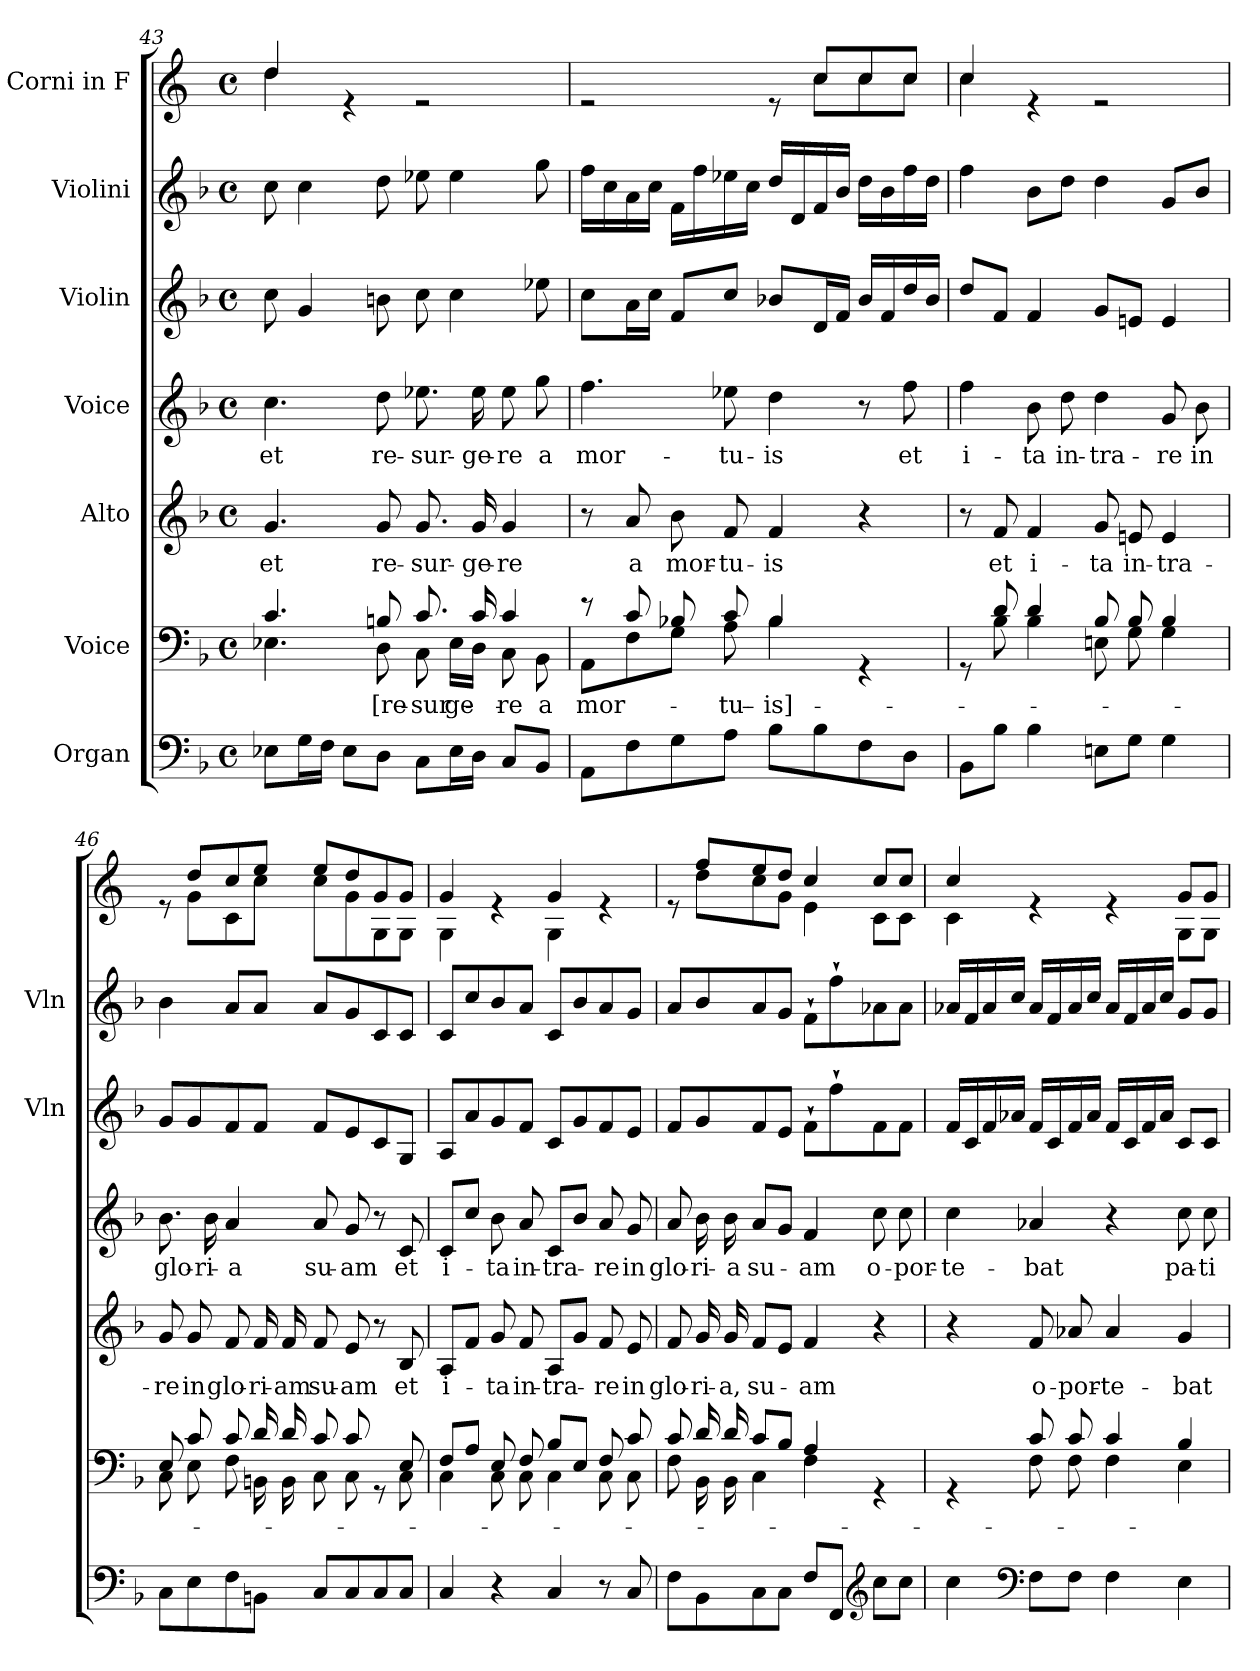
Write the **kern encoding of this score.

**kern	**kern	**text	**kern	**text	**kern	**text	**kern	**kern	**kern
*part7	*part6	*part6	*part5	*part5	*part4	*part4	*part3	*part2	*part1
*staff7	*staff6	*staff6	*staff5	*staff5	*staff4	*staff4	*staff3	*staff2	*staff1
*I"Organ	*I"Voice	*	*I"Alto	*	*I"Voice	*	*I"Violin	*I"Violini	*I"Corni in F
*	*	*	*	*	*	*	*I'Vln	*I'Vln	*
*clefF4	*clefF4	*	*clefG2	*	*clefG2	*	*clefG2	*clefG2	*clefG2
*	*	*	*	*	*	*	*	*	*ITrd4c7
*k[b-]	*k[b-]	*	*k[b-]	*	*k[b-]	*	*k[b-]	*k[b-]	*k[b-]
*M4/4	*M4/4	*	*M4/4	*	*M4/4	*	*M4/4	*M4/4	*M4/4
*met(c)	*met(c)	*	*met(c)	*	*met(c)	*	*met(c)	*met(c)	*met(c)
=43	=43	=43	=43	=43	=43	=43	=43	=43	=43
*	*^	*	*	*	*	*	*	*	*
!	!	!	!	!	!LO:LY:b	!	!LO:LY:b	!	!	!
*	*	*	*	*	*	*	*	*	*	*^
8E-X\L	4.c/	4.E-X\	.	4.g/	et	4.cc\	et	8cc\	8cc\	4g/	4g\
16G\L	.	.	.	.	.	.	.	4g/	4cc\	.	.
16F\JJ	.	.	.	.	.	.	.	.	.	.	.
8E-\L	.	.	.	.	.	.	.	.	.	4re	2.ryy
!	!	!	!LO:LY:b	!	!LO:LY:b	!	!LO:LY:b	!	!	!	!
8D\J	8Bn/	8D\	[re-	8g/	re-	8dd\	re-	8bn\	8dd\	.	.
!	!	!	!LO:LY:b	!	!LO:LY:b	!	!LO:LY:b	!	!	!	!
8C\L	8.c/	8C\	-sur-	8.g/	-sur-	8.ee-X\	-sur-	8cc\	8ee-X\	2re	.
!	!	!	!LO:LY:b	!	!	!	!	!	!	!	!
16E-\L	.	16E-\LL	-ge-	.	.	.	.	4cc\	4ee-\	.	.
!	!	!	!	!	!LO:LY:b	!	!LO:LY:b	!	!	!	!
16D\JJ	16c/	16D\JJ	.	16g/	-ge-	16ee-\	-ge-	.	.	.	.
!	!	!	!LO:LY:b	!	!LO:LY:b	!	!LO:LY:b	!	!	!	!
8C/L	4c/	8C\	-re	4g/	-re	8ee-\	-re	.	.	.	.
!	!	!	!LO:LY:b	!	!	!	!LO:LY:b	!	!	!	!
8BB-/J	.	8BB-\	a	.	.	8gg\	a	8ee-X\	8gg\	.	.
!!LO:PB:g=z	!!
=44	=44	=44	=44	=44	=44	=44	=44	=44	=44	=44	=44
!	!	!	!LO:LY:b	!	!	!	!LO:LY:b	!	!	!	!
8AA\L	8r	8AA\L	mor-	8r	.	4.ff\	mor-	8cc\L	16ff\LL	2re	8ryy
.	.	.	.	.	.	.	.	.	16cc\	.	.
*	*	*	*	*	*	*	*	*	*	*v	*v
!	!	!	!	!	!LO:LY:b	!	!	!	!	!
8F\	8c/	8F\	.	8a/	a	.	.	16a\L	16a\	.
.	.	.	.	.	.	.	.	16cc\JJ	16cc\JJ	.
!	!	!	!	!	!LO:LY:b	!	!	!	!	!
8G\	8B-X/	8G\J	.	8b-\	mor-	.	.	8f/L	16f\LL	.
.	.	.	.	.	.	.	.	.	16ff\	.
!	!	!	!LO:LY:b	!	!LO:LY:b	!	!LO:LY:b	!	!	!
8A\J	8c/	8A\	-tu-	8f/	-tu-	8ee-X\	-tu-	8cc/J	16ee-X\	.
.	.	.	.	.	.	.	.	.	16cc\JJ	.
!	!	!	!LO:LY:b	!	!LO:LY:b	!	!LO:LY:b	!	!	!
8B-\L	4B-/	4B-\	-is]	4f/	-is	4dd\	-is	8b-X/L	16dd/LL	8re
.	.	.	.	.	.	.	.	.	16d/	.
*	*	*	*	*	*	*	*	*	*	*^
8B-\	.	.	.	.	.	.	.	16d/L	16f/	8f/L	8f\L
.	.	.	.	.	.	.	.	16f/JJ	16b-/JJ	.	.
8F\	4rGG	4ryy	.	4r	.	8r	.	16b-/LL	16dd\LL	8f/	8f\
.	.	.	.	.	.	.	.	16f/	16b-\	.	.
!	!	!	!	!	!	!	!LO:LY:b	!	!	!	!
8D\J	.	.	.	.	.	8ff\	et	16dd/	16ff\	8f/J	8f\J
.	.	.	.	.	.	.	.	16b-/JJ	16dd\JJ	.	.
=45	=45	=45	=45	=45	=45	=45	=45	=45	=45	=45	=45
!	!	!	!	!	!	!	!LO:LY:b	!	!	!	!
8BB-\L	8rGG	8ryy	.	8r	.	4ff\	i-	8dd/L	4ff\	4f/	4f\
!	!	!	!	!	!LO:LY:b	!	!	!	!	!	!
8B-\J	8d/	8B-\	.	8f/	et	.	.	8f/J	.	.	.
!	!	!	!	!	!LO:LY:b	!	!LO:LY:b	!	!	!	!
4B-\	4d/	4B-\	.	4f/	i-	8b-\	-ta	4f/	8b-\L	4re	2.ryy
!	!	!	!	!	!	!	!LO:LY:b	!	!	!	!
.	.	.	.	.	.	8dd\	in-	.	8dd\J	.	.
!	!	!	!	!	!LO:LY:b	!	!LO:LY:b	!	!	!	!
8En\L	8B-/	8En\	.	8g/	-ta	4dd\	-tra-	8g/L	4dd\	2re	.
!	!	!	!	!	!LO:LY:b	!	!	!	!	!	!
8G\J	8B-/	8G\	.	8en/	in-	.	.	8en/J	.	.	.
!	!	!	!	!	!LO:LY:b	!	!LO:LY:b	!	!	!	!
4G\	4B-/	4G\	.	4e/	-tra-	8g/	-re	4e/	8g/L	.	.
!	!	!	!	!	!	!	!LO:LY:b	!	!	!	!
.	.	.	.	.	.	8b-\	in	.	8b-/J	.	.
=46	=46	=46	=46	=46	=46	=46	=46	=46	=46	=46	=46
!	!	!	!	!	!LO:LY:b	!	!LO:LY:b	!	!	!	!
8C\L	8E/	8C\	.	8g/	-re	8.b-\	glo-	8g/L	4b-\	8re	8ryy
!	!	!	!	!	!LO:LY:b	!	!	!	!	!	!
8E\	8c/	8E\	.	8g/	in	.	.	8g/	.	8g/L	8c\L
!	!	!	!	!	!	!	!LO:LY:b	!	!	!	!
.	.	.	.	.	.	16b-\	-ri-	.	.	.	.
!	!	!	!	!	!LO:LY:b	!	!LO:LY:b	!	!	!	!
8F\	8c/	8F\	.	8f/	glo-	4a/	-a	8f/	8a/L	8f/	8F\
!	!	!	!	!	!LO:LY:b	!	!	!	!	!	!
8BBn\J	16d/	16BBn\	.	16f/	-ri-	.	.	8f/J	8a/J	8a/J	8f\J
!	!	!	!	!	!LO:LY:b	!	!	!	!	!	!
.	16d/	16BB\	.	16f/	-am	.	.	.	.	.	.
!	!	!	!	!	!LO:LY:b	!	!LO:LY:b	!	!	!	!
8C/L	8c/	8C\	.	8f/	su-	8a/	su-	8f/L	8a/L	8a/L	8f\L
!	!	!	!	!	!LO:LY:b	!	!LO:LY:b	!	!	!	!
8C/	8c/	8C\	.	8e/	-am	8g/	-am	8e/	8g/	8g/	8c\
8C/	8rGG	8ryy	.	8r	.	8r	.	8c/	8c/	8c/	8C\
!	!	!	!	!	!LO:LY:b	!	!LO:LY:b	!	!	!	!
8C/J	8E/	8C\	.	8B-/	et	8c/	et	8G/J	8c/J	8c/J	8C\J
!!LO:LB:g=z	!!
=47	=47	=47	=47	=47	=47	=47	=47	=47	=47	=47	=47
!	!	!	!	!	!LO:LY:b	!	!LO:LY:b	!	!	!	!
4C/	8F/L	4C\	.	8A/L	i-	8c/L	i-	8A/L	8c/L	4c/	4C\
.	8A/J	.	.	8f/J	.	8cc/J	.	8a/	8cc/	.	.
!	!	!	!	!	!LO:LY:b	!	!LO:LY:b	!	!	!	!
4r	8E/	8C\	.	8g/	-ta	8b-\	-ta	8g/	8b-/	4re	4ryy
!	!	!	!	!	!LO:LY:b	!	!LO:LY:b	!	!	!	!
.	8F/	8C\	.	8f/	in-	8a/	in-	8f/J	8a/J	.	.
!	!	!	!	!	!LO:LY:b	!	!LO:LY:b	!	!	!	!
4C/	8B-/L	4C\	.	8A/L	-tra-	8c/L	-tra-	8c/L	8c/L	4c/	4C\
.	8E/J	.	.	8g/J	.	8b-/J	.	8g/	8b-/	.	.
!	!	!	!	!	!LO:LY:b	!	!LO:LY:b	!	!	!	!
8r	8F/	8C\	.	8f/	-re	8a/	-re	8f/	8a/	4re	4ryy
!	!	!	!	!	!LO:LY:b	!	!LO:LY:b	!	!	!	!
8C/	8c/	8C\	.	8e/	in	8g/	in	8e/J	8g/J	.	.
=48	=48	=48	=48	=48	=48	=48	=48	=48	=48	=48	=48
!	!	!	!	!	!LO:LY:b	!	!LO:LY:b	!	!	!	!
8F\L	8c/	8F\	.	8f/	glo-	8a/	glo-	8f/L	8a/L	8re	8ryy
!	!	!	!	!	!LO:LY:b	!	!LO:LY:b	!	!	!	!
8BB-\	16d/	16BB-\	.	16g/	-ri-	16b-\	-ri-	8g/	8b-/	8b-/L	8g\L
!	!	!	!	!	!LO:LY:b	!	!LO:LY:b	!	!	!	!
.	16d/	16BB-\	.	16g/	-a,	16b-\	-a	.	.	.	.
!	!	!	!	!	!LO:LY:b	!	!LO:LY:b	!	!	!	!
8C\	8c/L	4C\	.	8f/L	su-	8a/L	su-	8f/	8a/	8a/	8f\
8C\J	8B-/J	.	.	8e/J	.	8g/J	.	8e/J	8g/J	8g/J	8c\J
!	!	!	!	!	!LO:LY:b	!	!LO:LY:b	!	!	!	!
8F/L	4A/	4F\	.	4f/	-am	4f/	-am	8f`\L	8f`\L	4f/	4A\
8FF/J	.	.	.	.	.	.	.	8ff`\	8ff`\	.	.
*clefG2	*	*	*	*	*	*	*	*	*	*	*
!	!	!	!	!	!	!	!LO:LY:b	!	!	!	!
8cc\L	4rGG	4ryy	.	4r	.	8cc\	o-	8f\	8a-X\	8f/L	8F\L
!	!	!	!	!	!	!	!LO:LY:b	!	!	!	!
8cc\J	.	.	.	.	.	8cc\	-por-	8f\J	8a-\J	8f/J	8F\J
=49	=49	=49	=49	=49	=49	=49	=49	=49	=49	=49	=49
!	!	!	!	!	!	!	!LO:LY:b	!	!	!	!
4cc\	4rGG	4ryy	.	4r	.	4cc\	-te-	16f/LL	16a-X/LL	4f/	4F\
.	.	.	.	.	.	.	.	16c/	16f/	.	.
.	.	.	.	.	.	.	.	16f/	16a-/	.	.
.	.	.	.	.	.	.	.	16a-X/JJ	16cc/JJ	.	.
*clefF4	*	*	*	*	*	*	*	*	*	*	*
!	!	!	!	!	!LO:LY:b	!	!LO:LY:b	!	!	!	!
8F\L	8c/	8F\	.	8f/	o-	4a-X/	-bat	16f/LL	16a-/LL	4re	2ryy
.	.	.	.	.	.	.	.	16c/	16f/	.	.
!	!	!	!	!	!LO:LY:b	!	!	!	!	!	!
8F\J	8c/	8F\	.	8a-X/	-por-	.	.	16f/	16a-/	.	.
.	.	.	.	.	.	.	.	16a-/JJ	16cc/JJ	.	.
!	!	!	!	!	!LO:LY:b	!	!	!	!	!	!
4F\	4c/	4F\	.	4a-/	-te-	4r	.	16f/LL	16a-/LL	4re	.
.	.	.	.	.	.	.	.	16c/	16f/	.	.
.	.	.	.	.	.	.	.	16f/	16a-/	.	.
.	.	.	.	.	.	.	.	16a-/JJ	16cc/JJ	.	.
!	!	!	!	!	!LO:LY:b	!	!LO:LY:b	!	!	!	!
4E\	4B-/	4E\	.	4g/	-bat	8cc\	pa-	8c/L	8g/L	8c/L	8C\L
!	!	!	!	!	!	!	!LO:LY:b	!	!	!	!
.	.	.	.	.	.	8cc\	-ti	8c/J	8g/J	8c/J	8C\J
*	*v	*v	*	*	*	*	*	*	*	*v	*v
=	=	=	=	=	=	=	=	=	=
*-	*-	*-	*-	*-	*-	*-	*-	*-	*-
